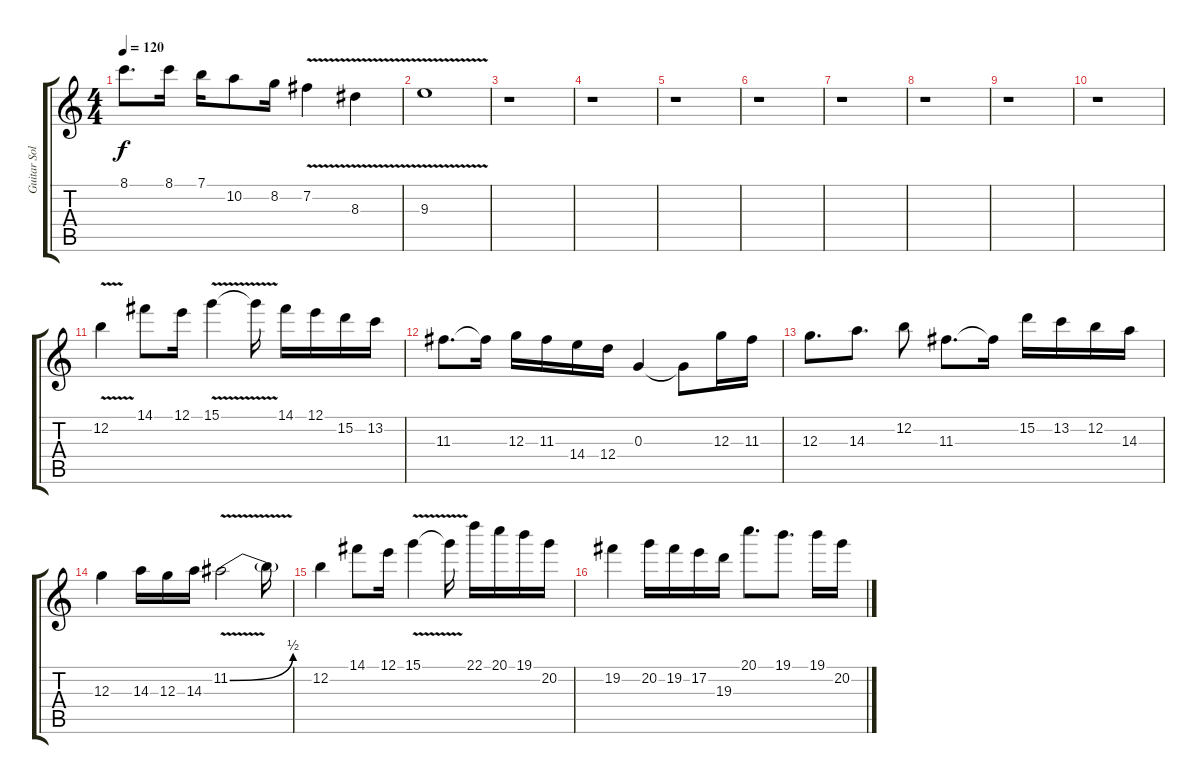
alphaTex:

\track ("Guitar Solo" "Guitar Sol") {instrument overdrivenguitar}
\staff {score tabs}
\tuning (E4 B3 G3 D3 A2 E2) {hide}
\ts (4 4)
\tempo 120
\clef g2
\ks c
8.1.8{d dy f} 8.1.16 7.1.16 10.2.8 8.2.16 7.2{v}.4 8.3{v}.4 |
9.3{v}.1 |
r.1 |
r.1 |
r.1 |
r.1 |
r.1 |
r.1 |
r.1 |
r.1 |
12.2{v}.4 14.1.8 12.1.16 15.1{v}.4 15.1{t}.16 14.1.16 12.1.16 15.2.16 13.2.16 |
11.3.8{d} 11.3{t}.16 12.3.16 11.3.16 14.4.16 12.4.16 0.3.4 0.3{t}.8 12.3.16 11.3.16 |
12.3.8{d} 14.3.8{d} 12.2.8 11.3.8{d} 11.3{t}.16 15.2.16 13.2.16 12.2.16 14.3.16 |
12.3.4 14.3.16 12.3.16 14.3.16 11.2{be (bend 0 0 60 2) v}.2 11.2{t}.16 |
12.2.4 14.1.8 12.1.16 15.1{v}.4 15.1{t}.16 22.1.16 20.1.16 19.1.16 20.2.16 |
19.2.4 20.2.16 19.2.16 17.2.16 19.3.16 20.1.8{d} 19.1.8{d} 19.1.16 20.2.16
